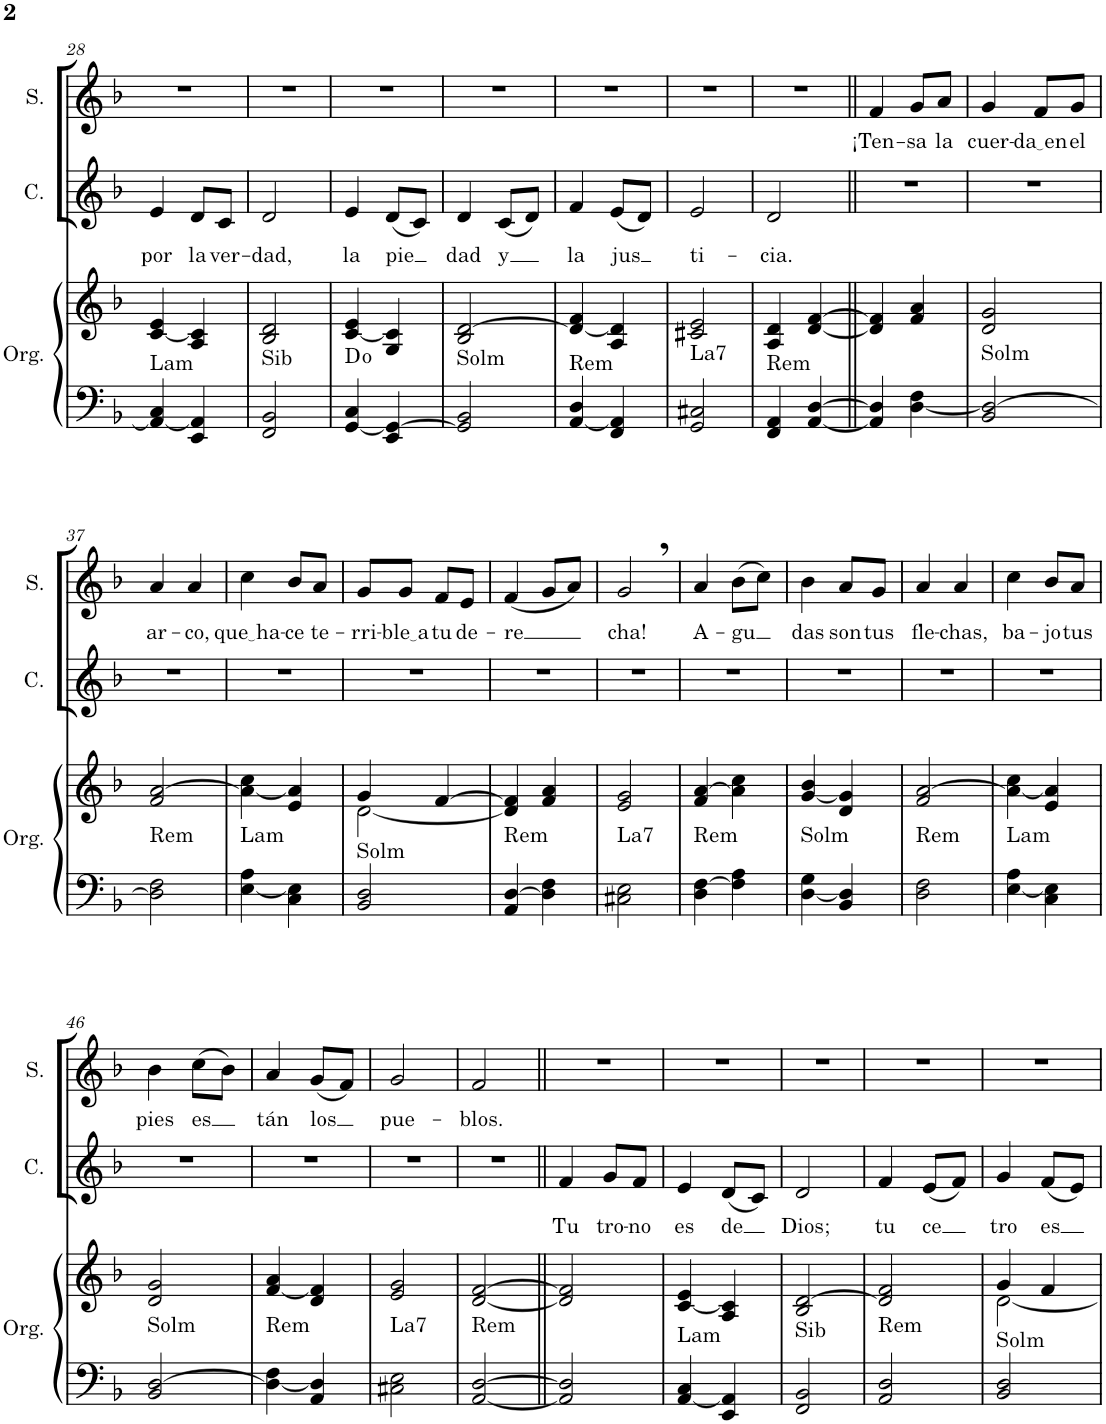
**kern	**kern	**harte	**kern	**text	**kern	**text
*part3	*part3	*part3	*part2	*part2	*part1	*part1
*staff4	*staff3	*	*staff2	*staff2	*staff1	*staff1
*I"Órgano	*	*	*I"Contralto	*	*I"Soprano	*
*	*	*	*I'C.	*	*I'S.	*
!!LO:PB:g=z
*clefF4	*clefG2	*	*clefG2	*	*clefG2	*
*k[b-]	*k[b-]	*	*k[b-]	*	*k[b-]	*
*M2/4	*M2/4	*	*M2/4	*	*M2/4	*
=28	=28	=28	=28	=28	=28	=28
!	!	!LO:H:kt=Lam	!	!LO:LY:b	!	!
4AA/_ 4C/	[4c/ 4e/	N	4e/	por	2r	.
!	!	!	!	!LO:LY:b	!	!
4EE/ 4AA/]	4A/ 4c/]	.	8d/L	la	.	.
!	!	!	!	!LO:LY:b	!	!
.	.	.	8c/J	ver-	.	.
=29	=29	=29	=29	=29	=29	=29
!	!	!LO:H:kt=Sib	!	!LO:LY:b	!	!
2FF/ 2BB-/	2B-/ 2d/	N	2d/	-dad,	2r	.
=30	=30	=30	=30	=30	=30	=30
!	!	!	!	!LO:LY:b	!	!
[4GG/ 4C/	[4c/ 4e/	D:dim	4e/	la	2r	.
!	!	!	!	!LO:LY:b	!	!
4EE/ 4GG/_	4G/ 4c/]	.	(8d/L	pie	.	.
.	.	.	8c/J)	.	.	.
=31	=31	=31	=31	=31	=31	=31
!	!	!LO:H:kt=Solm	!	!LO:LY:b	!	!
2GG/] 2BB-/	2B-/ [2d/	N	4d/	dad	2r	.
!	!	!	!	!LO:LY:b	!	!
.	.	.	(8c/L	y	.	.
.	.	.	8d/J)	.	.	.
=32	=32	=32	=32	=32	=32	=32
!	!	!LO:H:kt=Rem	!	!LO:LY:b	!	!
[4AA/ 4D/	4d/_ 4f/	N	4f/	la	2r	.
!	!	!	!	!LO:LY:b	!	!
4FF/ 4AA/]	4A/ 4d/]	.	(8e/L	jus	.	.
.	.	.	8d/J)	.	.	.
=33	=33	=33	=33	=33	=33	=33
!	!	!LO:H:kt=La7	!	!LO:LY:b	!	!
2GG/ 2C#X/	2c#X/ 2e/	N	2e/	ti-	2r	.
=34	=34	=34	=34	=34	=34	=34
!	!	!LO:H:kt=Rem	!	!LO:LY:b	!	!
4FF/ 4AA/	4A/ 4d/	N	2d/	-cia.	2r	.
[4AA/ [4D/	[4d/ [4f/	.	.	.	.	.
=35||	=35||	=35||	=35||	=35||	=35||	=35||
!	!	!	!	!	!	!LO:LY:b
4AA/] 4D/]	4d/] 4f/]	.	2r	.	4f/	¡Ten-
!	!	!	!	!	!	!LO:LY:b
[4D\ 4F\	4f/ 4a/	.	.	.	8g/L	-sa
!	!	!	!	!	!	!LO:LY:b
.	.	.	.	.	8a/J	la
=36	=36	=36	=36	=36	=36	=36
!	!	!LO:H:kt=Solm	!	!	!	!LO:LY:b
2BB-/ 2D/_	2d/ 2g/	N	2r	.	4g/	cuer-
!	!	!	!	!	!	!LO:LY:b
.	.	.	.	.	8f/L	da en
!	!	!	!	!	!	!LO:LY:b
.	.	.	.	.	8g/J	el
!!LO:LB:g=z
=37	=37	=37	=37	=37	=37	=37
!	!	!LO:H:kt=Rem	!	!	!	!LO:LY:b
2D\] 2F\	2f/ [2a/	N	2r	.	4a/	ar-
!	!	!	!	!	!	!LO:LY:b
.	.	.	.	.	4a/	-co,
=38	=38	=38	=38	=38	=38	=38
!	!	!LO:H:kt=Lam	!	!	!	!LO:LY:b
[4E\ 4A\	4a\_ 4cc\	N	2r	.	4cc\	que ha
!	!	!	!	!	!	!LO:LY:b
4C\ 4E\]	4e/ 4a/]	.	.	.	8b-/L	-ce
!	!	!	!	!	!	!LO:LY:b
.	.	.	.	.	8a/J	te-
=39	=39	=39	=39	=39	=39	=39
*	*^	*	*	*	*	*
!	!	!	!LO:H:kt=Solm	!	!	!	!LO:LY:b
2BB-/ 2D/	4g/	[2d\	N	2r	.	8g/L	-rri-
!	!	!	!	!	!	!	!LO:LY:b
.	.	.	.	.	.	8g/J	ble a
!	!	!	!	!	!	!	!LO:LY:b
.	[4f/	.	.	.	.	8f/L	tu
!	!	!	!	!	!	!	!LO:LY:b
.	.	.	.	.	.	8e/J	de-
*	*v	*v	*	*	*	*	*
=40	=40	=40	=40	=40	=40	=40
!	!	!LO:H:kt=Rem	!	!	!	!LO:LY:b
4AA/ [4D/	4d/] 4f/]	N	2r	.	(4f/	-re
4D\] 4F\	4f/ 4a/	.	.	.	8g/L	.
.	.	.	.	.	8a/J)	.
=41	=41	=41	=41	=41	=41	=41
!	!	!LO:H:kt=La7	!	!	!	!LO:LY:b
2C#X\ 2E\	2e/ 2g/	N	2r	.	2g,/	cha!
=42	=42	=42	=42	=42	=42	=42
!	!	!LO:H:kt=Rem	!	!	!	!LO:LY:b
4D\ [4F\	4f/ [4a/	N	2r	.	4a/	A-
!	!	!	!	!	!	!LO:LY:b
4F\] 4A\	4a\] 4cc\	.	.	.	(8b-\L	-gu
.	.	.	.	.	8cc\J)	.
=43	=43	=43	=43	=43	=43	=43
!	!	!LO:H:kt=Solm	!	!	!	!LO:LY:b
[4D\ 4G\	[4g/ 4b-/	N	2r	.	4b-\	das
!	!	!	!	!	!	!LO:LY:b
4BB-/ 4D/]	4d/ 4g/]	.	.	.	8a/L	son
!	!	!	!	!	!	!LO:LY:b
.	.	.	.	.	8g/J	tus
=44	=44	=44	=44	=44	=44	=44
!	!	!LO:H:kt=Rem	!	!	!	!LO:LY:b
2D\ 2F\	2f/ [2a/	N	2r	.	4a/	fle-
!	!	!	!	!	!	!LO:LY:b
.	.	.	.	.	4a/	-chas,
=45	=45	=45	=45	=45	=45	=45
!	!	!LO:H:kt=Lam	!	!	!	!LO:LY:b
[4E\ 4A\	4a\_ 4cc\	N	2r	.	4cc\	ba-
!	!	!	!	!	!	!LO:LY:b
4C\ 4E\]	4e/ 4a/]	.	.	.	8b-/L	-jo
!	!	!	!	!	!	!LO:LY:b
.	.	.	.	.	8a/J	tus
!!LO:LB:g=z
=46	=46	=46	=46	=46	=46	=46
!	!	!LO:H:kt=Solm	!	!	!	!LO:LY:b
2BB-/ [2D/	2d/ 2g/	N	2r	.	4b-\	pies
!	!	!	!	!	!	!LO:LY:b
.	.	.	.	.	(8cc\L	es
.	.	.	.	.	8b-\J)	.
=47	=47	=47	=47	=47	=47	=47
!	!	!LO:H:kt=Rem	!	!	!	!LO:LY:b
4D\_ 4F\	[4f/ 4a/	N	2r	.	4a/	tán
!	!	!	!	!	!	!LO:LY:b
4AA/ 4D/]	4d/ 4f/]	.	.	.	(8g/L	los
.	.	.	.	.	8f/J)	.
=48	=48	=48	=48	=48	=48	=48
!	!	!LO:H:kt=La7	!	!	!	!LO:LY:b
2C#X\ 2E\	2e/ 2g/	N	2r	.	2g/	pue-
=49	=49	=49	=49	=49	=49	=49
!	!	!LO:H:kt=Rem	!	!	!	!LO:LY:b
[2AA/ [2D/	[2d/ [2f/	N	2r	.	2f/	-blos.
=50||	=50||	=50||	=50||	=50||	=50||	=50||
!	!	!	!	!LO:LY:b	!	!
2AA/] 2D/]	2d/] 2f/]	.	4f/	Tu	2r	.
!	!	!	!	!LO:LY:b	!	!
.	.	.	8g/L	tro-	.	.
!	!	!	!	!LO:LY:b	!	!
.	.	.	8f/J	-no	.	.
=51	=51	=51	=51	=51	=51	=51
!	!	!LO:H:kt=Lam	!	!LO:LY:b	!	!
[4AA/ 4C/	[4c/ 4e/	N	4e/	es	2r	.
!	!	!	!	!LO:LY:b	!	!
4EE/ 4AA/]	4A/ 4c/]	.	(8d/L	de	.	.
.	.	.	8c/J)	.	.	.
=52	=52	=52	=52	=52	=52	=52
!	!	!LO:H:kt=Sib	!	!LO:LY:b	!	!
2FF/ 2BB-/	2B-/ [2d/	N	2d/	Dios;	2r	.
=53	=53	=53	=53	=53	=53	=53
!	!	!LO:H:kt=Rem	!	!LO:LY:b	!	!
2AA/ 2D/	2d/] 2f/	N	4f/	tu	2r	.
!	!	!	!	!LO:LY:b	!	!
.	.	.	(8e/L	ce	.	.
.	.	.	8f/J)	.	.	.
=54	=54	=54	=54	=54	=54	=54
*	*^	*	*	*	*	*
!	!	!	!LO:H:kt=Solm	!	!LO:LY:b	!	!
2BB-/ 2D/	4g/	[2d\	N	4g/	tro	2r	.
!	!	!	!	!	!LO:LY:b	!	!
.	4f/	.	.	(8f/L	es	.	.
.	.	.	.	8e/J)	.	.	.
*	*v	*v	*	*	*	*	*
=	=	=	=	=	=	=
*-	*-	*-	*-	*-	*-	*-
